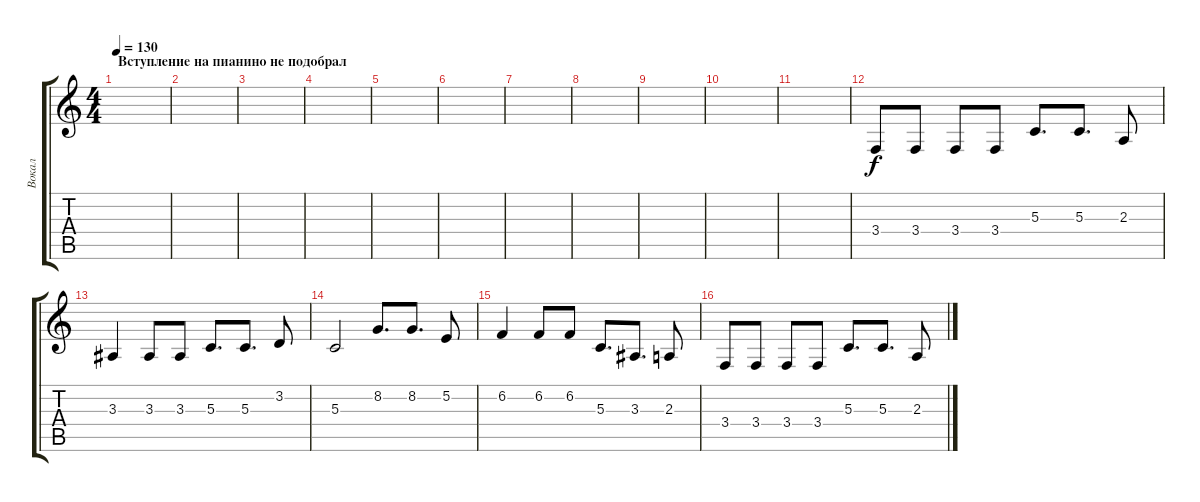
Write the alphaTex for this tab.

\track ("Вокал" "Вокал") {instrument lead6voice}
\staff {score tabs}
\tuning (E4 B3 G3 D3 A2 E2) {hide}
\ts (4 4)
\section ("" "Вступление на пианино не подобрал")
\tempo 130
\clef g2
\ks c
|
|
|
|
|
|
|
|
|
|
|
3.4.8 3.4.8 3.4.8 3.4.8 5.3.8{d} 5.3.8{d} 2.3.8 |
3.3.4 3.3.8 3.3.8 5.3.8{d} 5.3.8{d} 3.2.8 |
5.3.2 8.2.8{d} 8.2.8{d} 5.2.8 |
6.2.4 6.2.8 6.2.8 5.3.8{d} 3.3.8{d} 2.3.8 |
3.4.8 3.4.8 3.4.8 3.4.8 5.3.8{d} 5.3.8{d} 2.3.8
